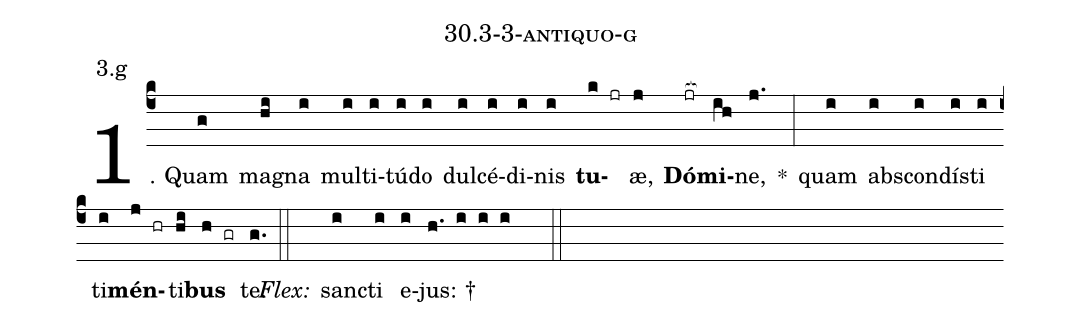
name: 30.3-3-antiquo-g;
annotation: 3.g;
%%
(c4)1. Quam(g) ma(hi)gna(i) mul(i)ti(i)tú(i)do(i) dul(i)cé(i)di(i)nis(i) <b>tu</b>(k jr)æ,(j) <b>Dó</b>(jr[ocb:1{])<b>mi</b>(ih[ocb:0}])ne,(j.) *(:) quam(i) abs(i)con(i)dís(i)ti(i) ti(i)<b>mén</b>(j hr)ti(hi)<b>bus</b>(h gr) te.(g.) (::)
<i>Flex:</i>()  sanc(i)ti(i) e(i)jus: †(h. i i i  ::)
